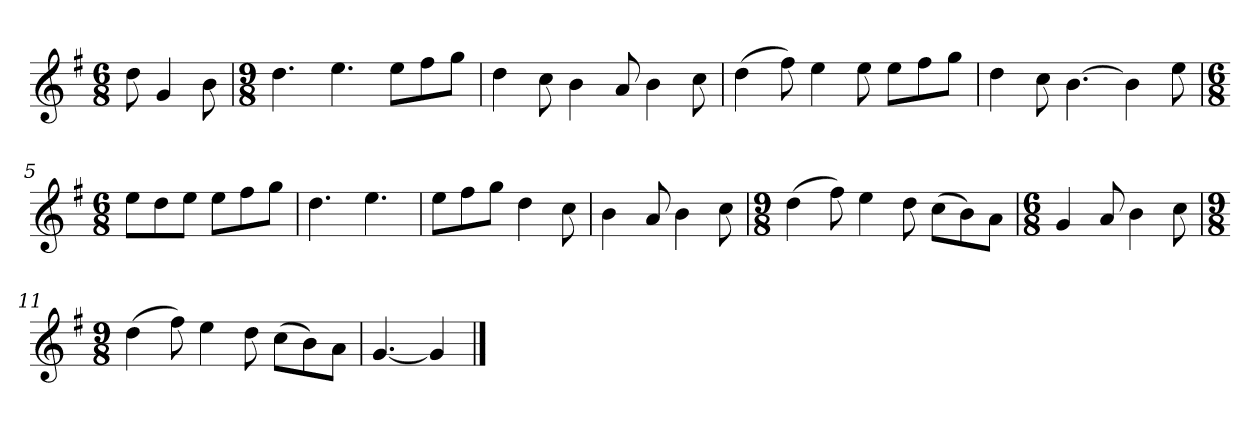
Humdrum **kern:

**kern
*part1
*staff1
*k[f#]
*M6/8
*MM120
=
8dd
4g
8b
=1
*M9/8
4.dd
4.ee
8eeL
8ff#
8ggJ
=2
4dd
8cc
4b
8a
4b
8cc
=3
(4dd
8ff#)
4ee
8ee
8eeL
8ff#
8ggJ
=4
4dd
8cc
[4.b
4b]
8ee
=5
*M6/8
8eeL
8dd
8eeJ
8eeL
8ff#
8ggJ
=6
4.dd
4.ee
=7
8eeL
8ff#
8ggJ
4dd
8cc
=8
4b
8a
4b
8cc
=9
*M9/8
(4dd
8ff#)
4ee
8dd
(8ccL
8b)
8aJ
=10
*M6/8
4g
8a
4b
8cc
=11
*M9/8
(4dd
8ff#)
4ee
8dd
(8ccL
8b)
8aJ
=12
[4.g
4g]
==
*-
